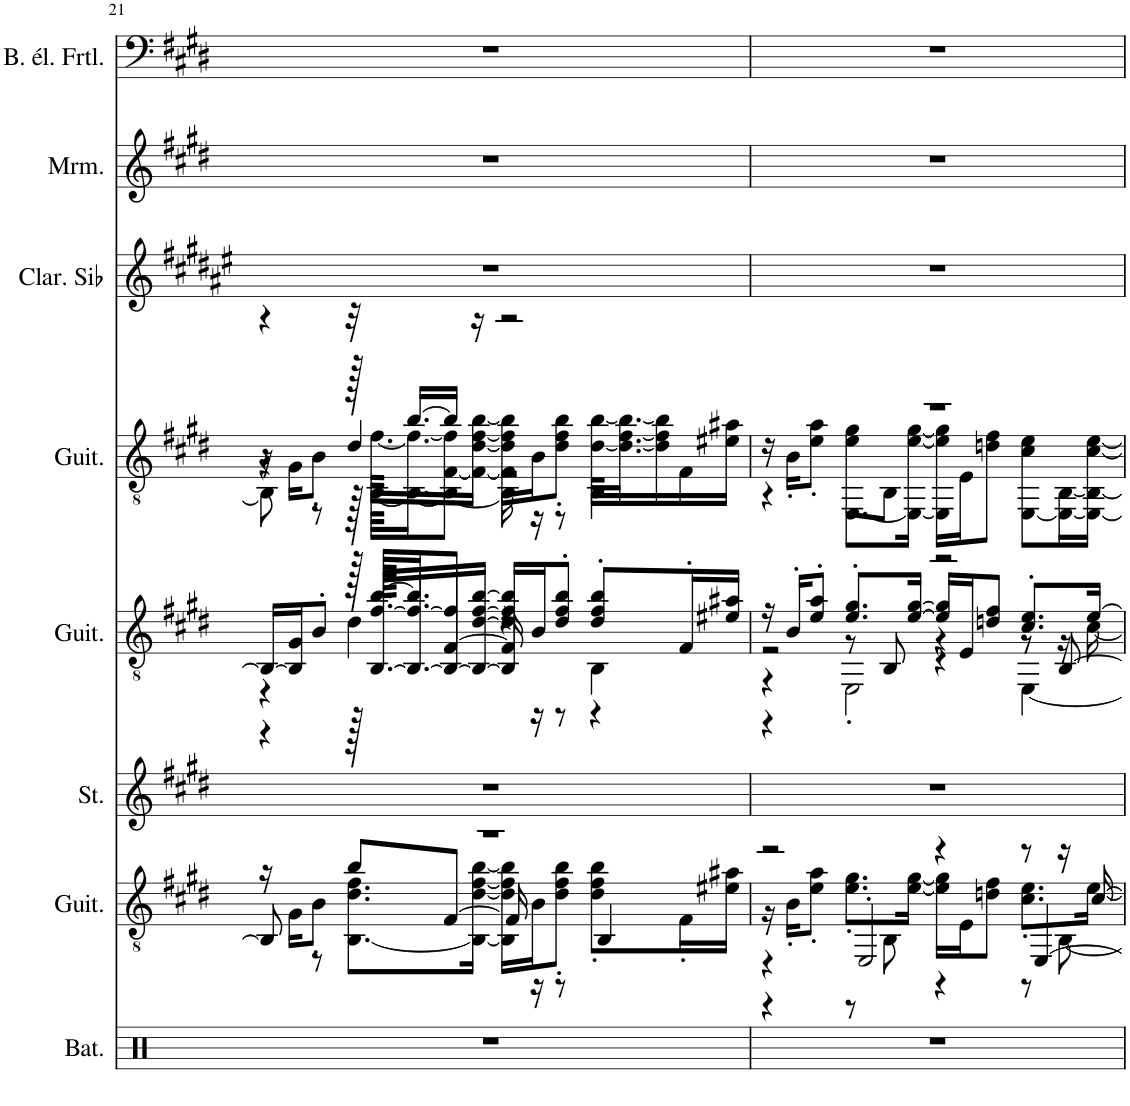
**kern	**kern	**kern	**kern	**kern	**kern	**kern	**kern
*part8	*part7	*part6	*part5	*part4	*part3	*part2	*part1
*staff8	*staff7	*staff6	*staff5	*staff4	*staff3	*staff2	*staff1
*I"Batterie, Drums	*I"Guitare acoustique, Acoustic Guitar (steel)	*I"Cordes, String Ensemble 1	*I"Guitare classique, Acoustic Guitar (nylon)	*I"Guitare acoustique, Electric Guitar (jazz)	*I"Clarinette en Sib	*I"Marimba (Double portée), Marimba	*I"Basse électrique fretless, Fretless Bass
*I'Bat.	*I'Guit.	*I'St.	*I'Guit.	*I'Guit.	*I'Clar. Sib	*I'Mrm.	*I'B. él. Frtl.
!!LO:PB:g=z
*clefX	*clefGv2	*clefG2	*clefGv2	*clefGv2	*clefG2	*clefG2	*clefF4
*	*	*	*	*	*Trd1c2	*	*Trd7c12
*k[]	*k[f#c#g#d#]	*k[f#c#g#d#]	*k[f#c#g#d#]	*k[f#c#g#d#]	*k[f#c#g#d#a#e#]	*k[f#c#g#d#]	*k[f#c#g#d#]
*M4/4	*M4/4	*M4/4	*M4/4	*M4/4	*M4/4	*M4/4	*M4/4
=21	=21	=21	=21	=21	=21	=21	=21
*	*^	*	*^	*^	*	*	*
*	*	*^	*	*	*^	*	*^	*	*	*
*	*	*	*	*	*	*	*	*	*	*^	*	*	*
1r	1r	16r	8BB/]	1r	16BB/LL_	4r	4r	4r	16r	4r	8BB\]	1r	1r	1r
.	.	16G#\KL	.	.	16BB/] 16G#/J	.	.	.	16G#\KL	.	.	.	.	.
.	.	8B'\J	8r	.	8B'/J	.	.	.	8B'\J	.	8r	.	.	.
.	.	[8.BB\ 8.d#\ 8.f#\L	8b/L	.	128r	4d#\	128r	32r	128r	4d#/	128r	.	.	.
.	.	.	.	.	[64.BB/ [64.f#/KKLL	.	[64.b/KKLL	.	[64.f#\KKLL	.	[64.BB\KKLL	.	.	.
.	.	.	.	.	16.BB/_ 16.f#/_	.	16.b/J]	[16.b/LL	16.f#\_	.	16.BB\J_	.	.	.
.	.	.	[8F#/J	.	16BB/_ 16f#/]	.	[8F#/J	16b/JJ]	[16F#\ 16f#\]	.	8BB\J_	.	.	.
.	.	16BB\_ [16d#\ [16f#\ [16b\Jk	.	.	16BB/_ [16d#/ [16f#/ [16b/JJ	.	.	16r	16F#\_ [16d#\ [16f#\ [16b\JJ	.	.	.	.	.
.	.	16BB\] 16d#\] 16f#\] 16b\]LL	16F#/]	.	16BB/] 16d#/] 16f#/] 16b/]LL	4r	16F#/]	2r	16F#\] 16d#\] 16f#\] 16b\]LL	2r	16BB\]	.	.	.
.	.	16B\J	16r	.	16B/J	.	16r	.	16B\J	.	16r	.	.	.
.	.	8d#\' 8f#\' 8b\'J	8r	.	8d#/' 8f#/' 8b/'J	.	8r	.	8d#\' 8f#\' 8b\'J	.	8r	.	.	.
.	.	8d#\' 8f#\' 8b\'L	4BB/	.	8d#/' 8f#/' 8b/'L	4BB\	4r	.	[64d#\ [64b\KLLL	.	4BB\	.	.	.
.	.	.	.	.	.	.	.	.	32.d#\_ [32.f#\ 32.b\_J	.	.	.	.	.
.	.	.	.	.	.	.	.	.	16d#\] 16f#\] 16b\]	.	.	.	.	.
.	.	16F#'\L	.	.	16F#'/L	.	.	.	16F#\	.	.	.	.	.
.	.	16e#X\ 16a#X\JJ	.	.	16e#X/ 16a#X/JJ	.	.	.	16e#X\ 16a#X\JJ	.	.	.	.	.
*	*	*	*	*	*	*	*	*	*	*v	*v	*	*	*
=22	=22	=22	=22	=22	=22	=22	=22	=22	=22	=22	=22	=22	=22
*	*	*	*^	*	*	*	*^	*	*	*	*	*	*
1r	2r	16r	4r	4r	1r	16r	2r	4r	4r	1r	16r	4r	1r	1r	1r
.	.	16B'\KL	.	.	.	16B'/KL	.	.	.	.	16B'\KL	.	.	.	.
.	.	8e\' 8a\'J	.	.	.	8e/' 8a/'J	.	.	.	.	8e\' 8a\'J	.	.	.	.
.	.	8.e\' 8.g#\'L	2EE'/	8r	.	8.e/' 8.g#/'L	.	8r	2EE'\	.	[8.EE\L	8e\ 8g#\L	.	.	.
.	.	.	.	8BB\	.	.	.	8BB/	.	.	.	8BB\J	.	.	.
.	.	[16e\ [16g#\Jk	.	.	.	[16e/ [16g#/Jk	.	.	.	.	16EE\_ [16e\ [16g#\Jk	.	.	.	.
.	4r	16e\] 16g#\]LL	.	4r	.	16e/] 16g#/]LL	4r	4r	.	.	16EE\] 16e\] 16g#\]LL	2r	.	.	.
.	.	16E\J	.	.	.	16E/J	.	.	.	.	16E\J	.	.	.	.
.	.	8dn\ 8f#\J	.	.	.	8dn/ 8f#/J	.	.	.	.	8dn\ 8f#\J	.	.	.	.
.	8r	8.c#\' 8.e\'L	[4EE/	8r	.	8.c#/' 8.e/'L	8r	8r	[4EE\	.	[8EE\ 8c#\ 8e\L	.	.	.	.
.	16r	.	.	[8BB\	.	.	16r	[8BB/	.	.	16EE\_ [16BB\L	.	.	.	.
.	[16c#/	[16e\Jk	.	.	.	[16e/Jk	[16c#\	.	.	.	16EE\_ 16BB\_ [16c#\ [16e\JJ	.	.	.	.
*	*	*	*	*	*	*v	*v	*v	*v	*	*	*	*	*	*
*	*v	*v	*v	*v	*	*	*v	*v	*v	*	*	*
=	=	=	=	=	=	=	=
*-	*-	*-	*-	*-	*-	*-	*-
